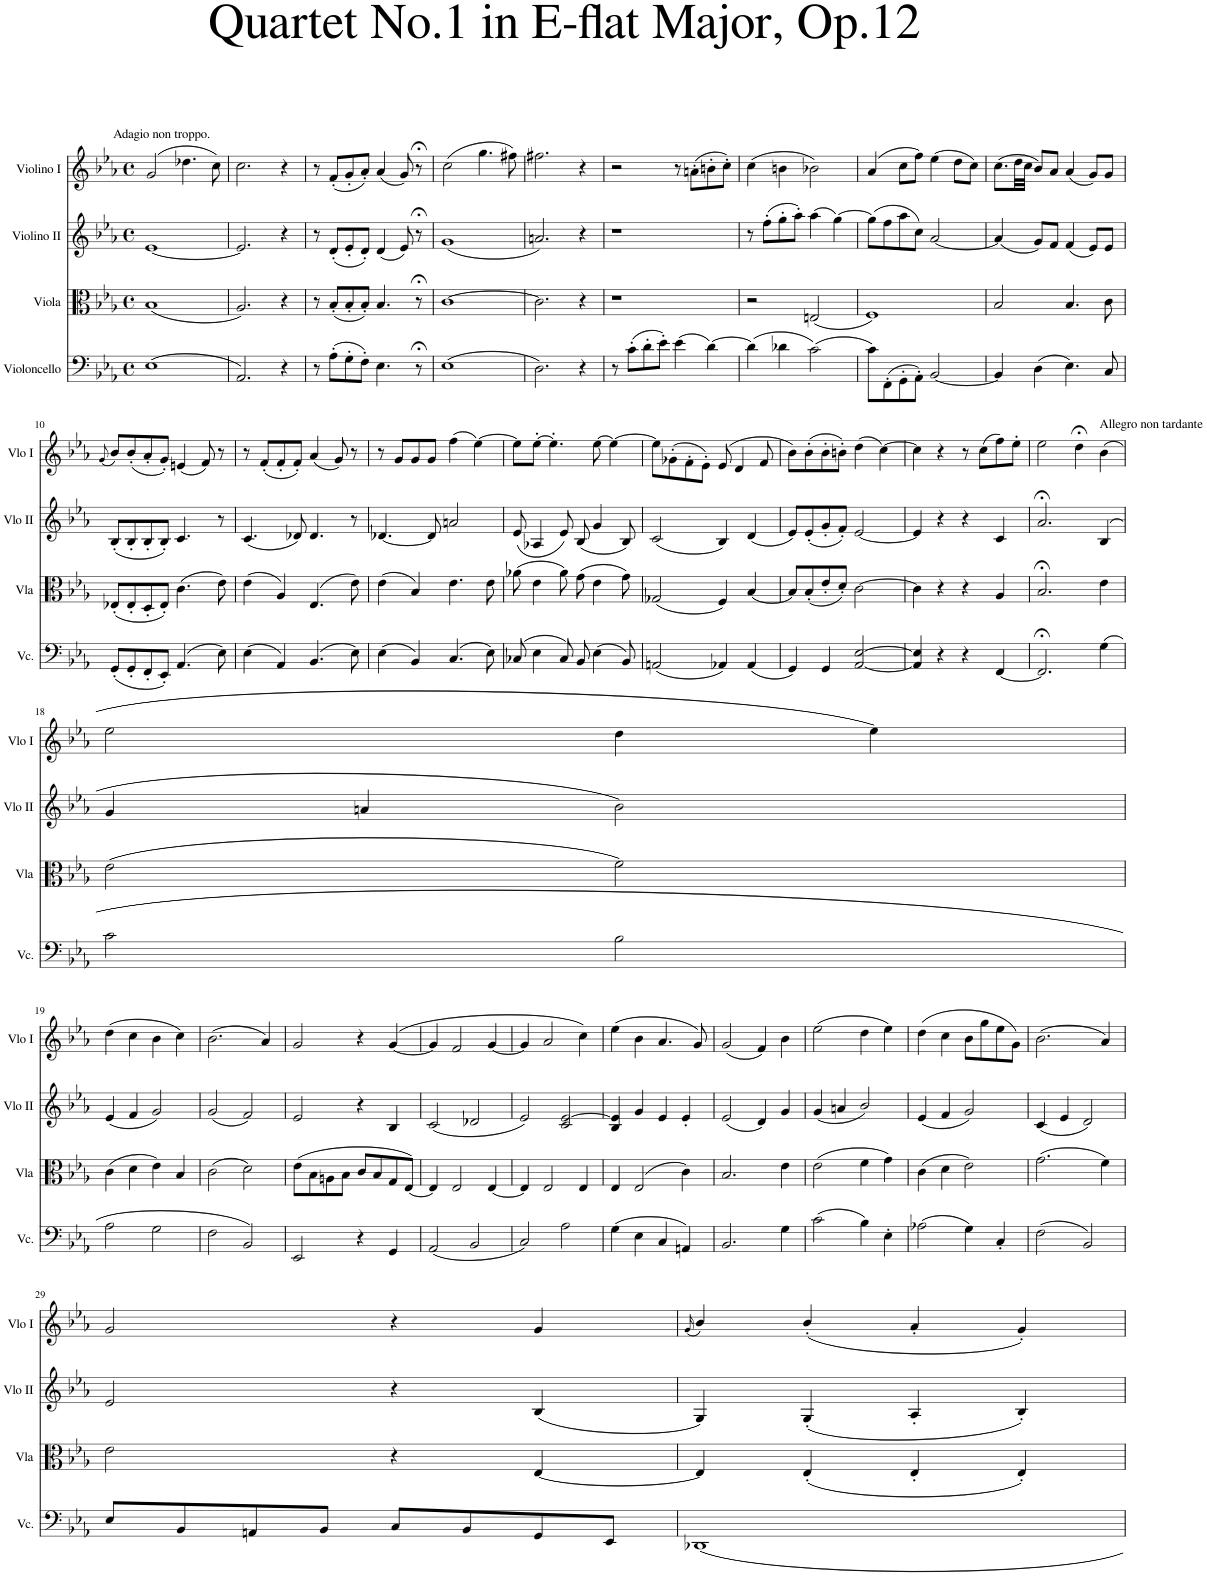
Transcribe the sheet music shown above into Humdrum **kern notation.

**kern	**kern	**kern	**kern
*part4	*part3	*part2	*part1
*staff4	*staff3	*staff2	*staff1
*I"Violoncello	*I"Viola	*I"Violino II	*I"Violino I
*I'Vc.	*I'Vla	*I'Vlo II	*I'Vlo I
*clefF4	*clefC3	*clefG2	*clefG2
*k[b-e-a-]	*k[b-e-a-]	*k[b-e-a-]	*k[b-e-a-]
*M4/4	*M4/4	*M4/4	*M4/4
*met(c)	*met(c)	*met(c)	*met(c)
=1	=1	=1	=1
!	!	!	!LO:TX:a:t=Adagio non troppo.
(1E-	(1B-	[1e-	(2g/
.	.	.	4.dd-X\
.	.	.	8cc\)
=2	=2	=2	=2
2.AA-/)	2.A-/)	2.e-/]	2.cc\
4r	4r	4r	4r
=3	=3	=3	=3
8r	8r	8r	8r
(8A-'\L	(8B-'/L	(8d'/L	(8f'/L
8G'\	8B-'/	8e-'/	8g'/
8F'\J)	8B-'/J)	8d'/J)	8a-'/J)
4.E-\	4.B-/	(4d/	(4a-/
.	.	8e-/)	8g/)
8r;<	8r;<	8r;<	8r;<
=4	=4	=4	=4
(1E-	[1c	(1g	(2cc\
.	.	.	4.gg\
.	.	.	8ff#X\)
=5	=5	=5	=5
2.D\)	2.c\]	2.an/)	2.ff#X\
4r	4r	4r	4r
=6	=6	=6	=6
8r	1r	1r	2r
(8c'\L	.	.	.
8d'\	.	.	.
8e-'\J)	.	.	.
(4e-\	.	.	8r
.	.	.	(8an'\L
[4d\)	.	.	8bn'\
.	.	.	8cc'\J)
=7	=7	=7	=7
(4d\]	2r	8r	(4cc\
.	.	(8ff'\L	.
4d-X\	.	8gg'\	4bn\
.	.	8aa-'\J)	.
(2c\)	(2En/	(4aa-\	2b-X\)
.	.	[4gg\)	.
=8	=8	=8	=8
8c\L)	1F)	(8gg\L]	(4a-/
(8FF'\	.	8ff\	.
8GG'\	.	8aa-\	8cc\L
8AA-'\J)	.	8cc\J)	8ff\J)
[2BB-/	.	[2a-/	(4ee-\
.	.	.	8dd\L
.	.	.	8cc\J)
=9	=9	=9	=9
4BB-/]	2B-/	(4a-/]	(8.cc\L
.	.	.	32dd\LL
.	.	.	32cc\JJJ
(4D\	.	8g/L)	8b-/L)
.	.	8f/J	8a-/J
4.E-\)	4.B-/	(4f/	(4a-/
.	.	8e-/L)	8g/L)
8C/	8c\	8e-/J	8g/J
!!LO:LB:g=z
=10	=10	=10	=10
.	.	.	(8qg/
(8GG'/L	(8E-X'/L	(8B-'/L	8b-/L)
8GG'/	8E-'/	8B-'/	(8b-'/
8FF'/	8D'/	8B-'/	8a-'/
8EE-'/J)	8E-'/J)	8B-'/J)	8g'/J)
(4.AA-/	(4.c\	4.c/	(4en/
.	.	.	8f/)
8E-\)	8e-\)	8r	8r
=11	=11	=11	=11
(4E-\	(4e-\	(4.c/	8r
.	.	.	(8f'/L
4AA-/)	4A-/)	.	8f'/
.	.	8d-X/)	8f'/J)
(4.BB-/	(4.E-/	4.d-/	(4a-/
.	.	.	8g/)
8E-\)	8e-\)	8r	8r
=12	=12	=12	=12
(4E-\	(4e-\	[4.d-X/	8r
.	.	.	8g/L
4BB-/)	4B-/)	.	8g/
.	.	8d-/]	8g/J
(4.C/	4.e-\	2an/	(4ff\
.	.	.	[4ee-\)
8E-\)	8e-\	.	.
=13	=13	=13	=13
(8C-X/	(8a-X\	(8e-/	8ee-\L]
4E-\	4e-\	4A-X/	[8ee-'\J
.	.	.	4.ee-'\]
8C-/)	8a-\)	8e-/)	.
8BB-/	(8g\	(8B-/	.
(4E-\	4e-\	4g/	[8ee-\
.	.	.	4ee-\_
8BB-/)	8g\)	8B-/)	.
=14	=14	=14	=14
(2AAn/	(2G-X/	(2c/	8ee-\L]
.	.	.	(8g-X'\
.	.	.	8f'\
.	.	.	8e-'\J)
4AA-X/)	4F/)	4B-/)	(8e-/
.	.	.	4d/
(4AA-/	[4B-/	(4d/	.
.	.	.	8f/
=15	=15	=15	=15
4GG/)	8B-/L]	8e-/L)	8b-\L)
.	(8B-'/	(8e-'/	(8b-'\
4GG/	8e-'/	8g'/	8b-'\
.	8d'/J)	8f'/J)	8bn'\J)
[2AA-/ [2E-/	[2c\	[2e-/	(4dd\
.	.	.	[4cc\)
=16	=16	=16	=16
4AA-/] 4E-/]	4c\]	4e-/]	4cc\]
4r	4r	4r	4r
4r	4r	4r	8r
.	.	.	(8cc\L
[4FF/	4A-/	4c/	8ff\)
.	.	.	8ee-'\J
=17	=17	=17	=17
2.FF;</]	2.B-;</	2.a-;</	2ee-\
.	.	.	4dd;<\
!	!	!	!LO:TX:a:t=Allegro non tardante
(4G\	4e-\	(4B-/	(4b-\
!!LO:LB:g=z
=18	=18	=18	=18
2c\	(2e-\	4g/	2ee-\
.	.	4an/	.
2B-\	2f\)	2b-\)	4dd\
.	.	.	4ee-\)
!!LO:LB:g=z
=19	=19	=19	=19
2A-\	(4c\	(4e-/	(4dd\
.	4d\	4f/	4cc\
2G\	4e-\)	2g/)	4b-\
.	4B-/	.	4cc\)
=20	=20	=20	=20
2F\	(2c\	(2g/	(2.b-\
2BB-/)	2d\)	2f/)	.
.	.	.	4a-/)
=21	=21	=21	=21
2EE-/	(8e-\L	2e-/	2g/
.	8B-\	.	.
.	8An\	.	.
.	8B-\J	.	.
4r	8c/L	4r	4r
.	8B-/	.	.
4GG/	8G/	4B-/	([4g/
.	[8E-/J)	.	.
=22	=22	=22	=22
(2AA-/	4E-/]	(2c/	4g/]
.	2E-/	.	2f/
2BB-/	.	2d-X/	.
.	[4E-/	.	[4g/
=23	=23	=23	=23
2C/)	4E-/]	2e-/)	4g/]
.	2E-/	.	2a-/
2A-\	.	2c/ [2e-/	.
.	4E-/	.	4cc\)
=24	=24	=24	=24
(4G\	4E-/	4B-/ 4e-/]	(4ee-\
4E-\	(2E-/	4g/	4b-\
4C/	.	4e-/	4.a-/
4AAn/)	4c\)	4e-'/	.
.	.	.	8g/)
=25	=25	=25	=25
2.BB-/	2.B-/	(2e-/	(2g/
.	.	4d/)	4f/)
4G\	4e-\	4g/	4b-\
=26	=26	=26	=26
(2c\	(2e-\	(4g/	(2ee-\
.	.	4an/	.
4B-\)	4f\	2b-/)	4dd\
4E-'\	4g\)	.	4ee-\)
=27	=27	=27	=27
(2A-X\	(4c\	(4e-/	(4dd\
.	4d\	4f/	4cc\
4G\)	2e-\)	2g/)	8b-\L
.	.	.	8gg\
4C'/	.	.	8ee-\
.	.	.	8g\J)
=28	=28	=28	=28
(2F\	(2.g\	(4c/	(2.b-\
.	.	4e-/	.
2BB-/)	.	2d/)	.
.	4f\)	.	4a-/)
!!LO:LB:g=z
=29	=29	=29	=29
8E-/L	2e-\	2e-/	2g/
8BB-/	.	.	.
8AAn/	.	.	.
8BB-/J	.	.	.
8C/L	4r	4r	4r
8BB-/	.	.	.
8GG/	[4E-/	(4B-/	4g/
8EE-/J	.	.	.
=30	=30	=30	=30
.	.	.	(16qg/
1DD-X	4E-/]	4G/)	4b-/)
.	(4E-'/	(4G'/	(4b-'/
.	4E-'/	4A-'/	4a-'/
.	4E-'/)	4B-'/)	4g'/)
=	=	=	=
*-	*-	*-	*-
